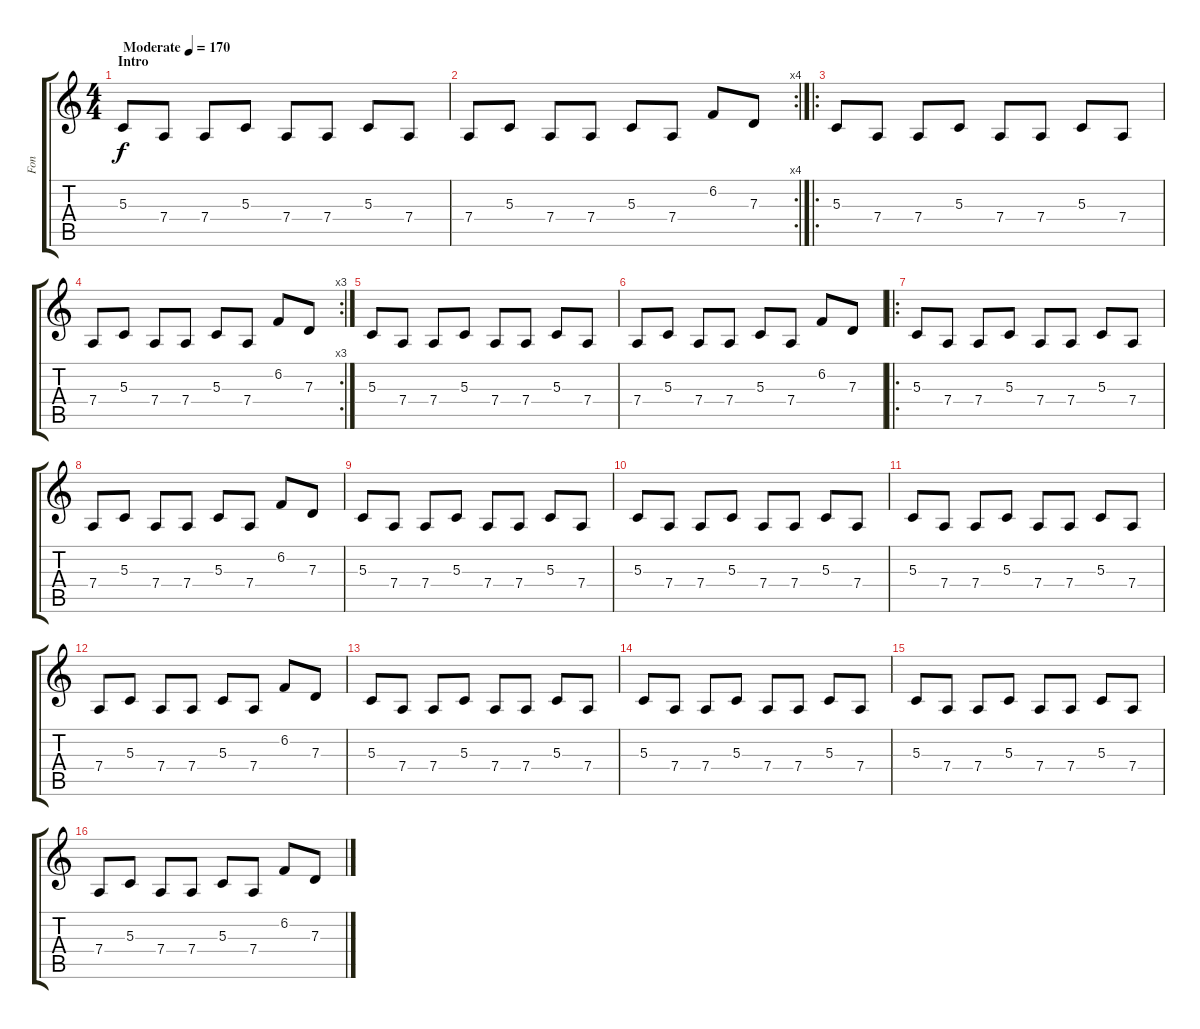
\track ("Fon" "Fon") {instrument fx4atmosphere}
\staff {score tabs}
\tuning (E4 B3 G3 D3 A2 E2) {hide}
\ts (4 4)
\section ("" "Intro")
\tempo (170 "Moderate")
\clef g2
\ks c
5.3.8{dy f instrument fx4atmosphere} 7.4.8 7.4.8 5.3.8 7.4.8 7.4.8 5.3.8 7.4.8 |
\rc 4
7.4.8 5.3.8 7.4.8 7.4.8 5.3.8 7.4.8 6.2.8 7.3.8 |
\ro
5.3.8 7.4.8 7.4.8 5.3.8 7.4.8 7.4.8 5.3.8 7.4.8 |
\rc 3
7.4.8 5.3.8 7.4.8 7.4.8 5.3.8 7.4.8 6.2.8 7.3.8 |
5.3.8 7.4.8 7.4.8 5.3.8 7.4.8 7.4.8 5.3.8 7.4.8 |
7.4.8 5.3.8 7.4.8 7.4.8 5.3.8 7.4.8 6.2.8 7.3.8 |
\ro
5.3.8 7.4.8 7.4.8 5.3.8 7.4.8 7.4.8 5.3.8 7.4.8 |
7.4.8 5.3.8 7.4.8 7.4.8 5.3.8 7.4.8 6.2.8 7.3.8 |
5.3.8 7.4.8 7.4.8 5.3.8 7.4.8 7.4.8 5.3.8 7.4.8 |
5.3.8 7.4.8 7.4.8 5.3.8 7.4.8 7.4.8 5.3.8 7.4.8 |
5.3.8 7.4.8 7.4.8 5.3.8 7.4.8 7.4.8 5.3.8 7.4.8 |
7.4.8 5.3.8 7.4.8 7.4.8 5.3.8 7.4.8 6.2.8 7.3.8 |
5.3.8 7.4.8 7.4.8 5.3.8 7.4.8 7.4.8 5.3.8 7.4.8 |
5.3.8 7.4.8 7.4.8 5.3.8 7.4.8 7.4.8 5.3.8 7.4.8 |
5.3.8 7.4.8 7.4.8 5.3.8 7.4.8 7.4.8 5.3.8 7.4.8 |
7.4.8 5.3.8 7.4.8 7.4.8 5.3.8 7.4.8 6.2.8 7.3.8
